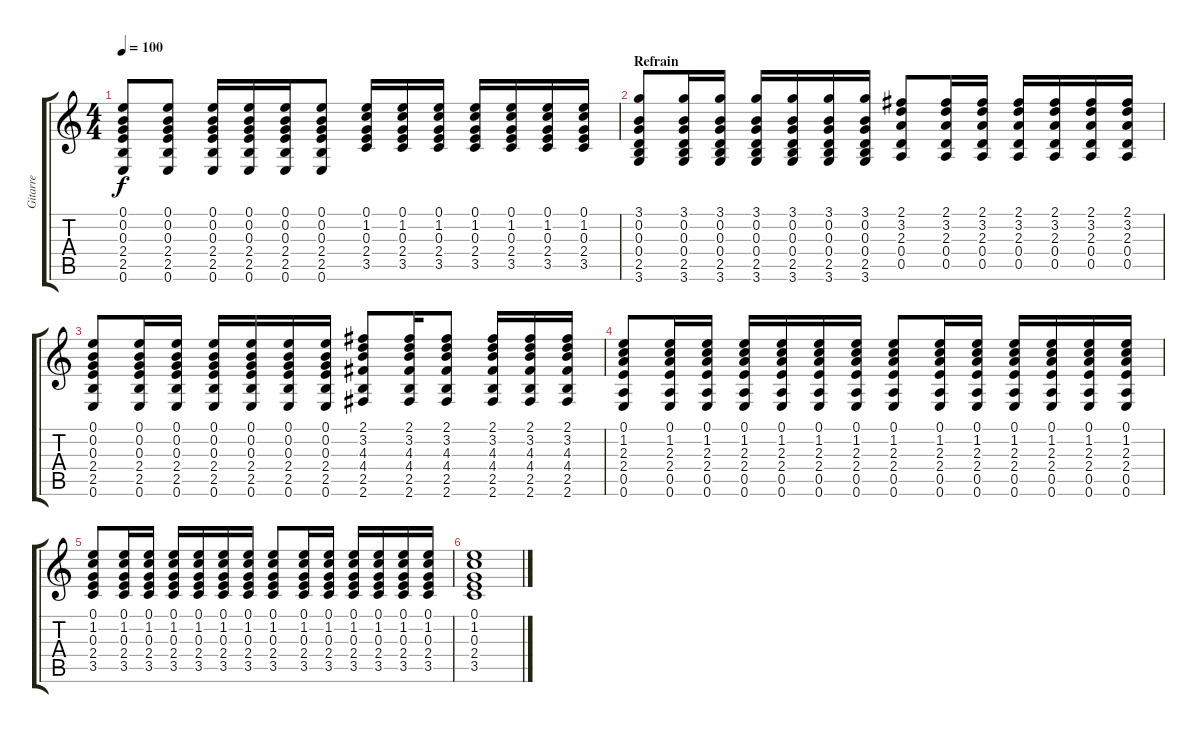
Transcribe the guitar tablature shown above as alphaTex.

\track ("Gitarre" "Gitarre") {instrument distortionguitar}
\staff {score tabs}
\tuning (E4 B3 G3 D3 A2 E2) {hide}
\ts (4 4)
\tempo 100
\clef g2
\ks c
(0.1 0.2 0.3 2.4 2.5 0.6).8{dy f} (0.1 0.2 0.3 2.4 2.5 0.6).8 (0.1 0.2 0.3 2.4 2.5 0.6).16 (0.1 0.2 0.3 2.4 2.5 0.6).16 (0.1 0.2 0.3 2.4 2.5 0.6).16 (0.1 0.2 0.3 2.4 2.5 0.6).8 (0.1 1.2 0.3 2.4 3.5).16 (0.1 1.2 0.3 2.4 3.5).16 (0.1 1.2 0.3 2.4 3.5).16 (0.1 1.2 0.3 2.4 3.5).16 (0.1 1.2 0.3 2.4 3.5).16 (0.1 1.2 0.3 2.4 3.5).16 (0.1 1.2 0.3 2.4 3.5).16 |
\section ("" "Refrain")
(3.1 0.2 0.3 0.4 2.5 3.6).8 (3.1 0.2 0.3 0.4 2.5 3.6).16 (3.1 0.2 0.3 0.4 2.5 3.6).16 (3.1 0.2 0.3 0.4 2.5 3.6).16 (3.1 0.2 0.3 0.4 2.5 3.6).16 (3.1 0.2 0.3 0.4 2.5 3.6).16 (3.1 0.2 0.3 0.4 2.5 3.6).16 (2.1 3.2 2.3 0.4 0.5).8 (2.1 3.2 2.3 0.4 0.5).16 (2.1 3.2 2.3 0.4 0.5).16 (2.1 3.2 2.3 0.4 0.5).16 (2.1 3.2 2.3 0.4 0.5).16 (2.1 3.2 2.3 0.4 0.5).16 (2.1 3.2 2.3 0.4 0.5).16 |
(0.1 0.2 0.3 2.4 2.5 0.6).8 (0.1 0.2 0.3 2.4 2.5 0.6).16 (0.1 0.2 0.3 2.4 2.5 0.6).16 (0.1 0.2 0.3 2.4 2.5 0.6).16 (0.1 0.2 0.3 2.4 2.5 0.6).16 (0.1 0.2 0.3 2.4 2.5 0.6).16 (0.1 0.2 0.3 2.4 2.5 0.6).16 (2.1 3.2 4.3 4.4 2.5 2.6).8 (2.1 3.2 4.3 4.4 2.5 2.6).16 (2.1 3.2 4.3 4.4 2.5 2.6).8 (2.1 3.2 4.3 4.4 2.5 2.6).16 (2.1 3.2 4.3 4.4 2.5 2.6).16 (2.1 3.2 4.3 4.4 2.5 2.6).16 |
(0.1 1.2 2.3 2.4 0.5 0.6).8 (0.1 1.2 2.3 2.4 0.5 0.6).16 (0.1 1.2 2.3 2.4 0.5 0.6).16 (0.1 1.2 2.3 2.4 0.5 0.6).16 (0.1 1.2 2.3 2.4 0.5 0.6).16 (0.1 1.2 2.3 2.4 0.5 0.6).16 (0.1 1.2 2.3 2.4 0.5 0.6).16 (0.1 1.2 2.3 2.4 0.5 0.6).8 (0.1 1.2 2.3 2.4 0.5 0.6).16 (0.1 1.2 2.3 2.4 0.5 0.6).16 (0.1 1.2 2.3 2.4 0.5 0.6).16 (0.1 1.2 2.3 2.4 0.5 0.6).16 (0.1 1.2 2.3 2.4 0.5 0.6).16 (0.1 1.2 2.3 2.4 0.5 0.6).16 |
(0.1 1.2 0.3 2.4 3.5).8 (0.1 1.2 0.3 2.4 3.5).16 (0.1 1.2 0.3 2.4 3.5).16 (0.1 1.2 0.3 2.4 3.5).16 (0.1 1.2 0.3 2.4 3.5).16 (0.1 1.2 0.3 2.4 3.5).16 (0.1 1.2 0.3 2.4 3.5).16 (0.1 1.2 0.3 2.4 3.5).8 (0.1 1.2 0.3 2.4 3.5).16 (0.1 1.2 0.3 2.4 3.5).16 (0.1 1.2 0.3 2.4 3.5).16 (0.1 1.2 0.3 2.4 3.5).16 (0.1 1.2 0.3 2.4 3.5).16 (0.1 1.2 0.3 2.4 3.5).16 |
(0.1 1.2 0.3 2.4 3.5).1
